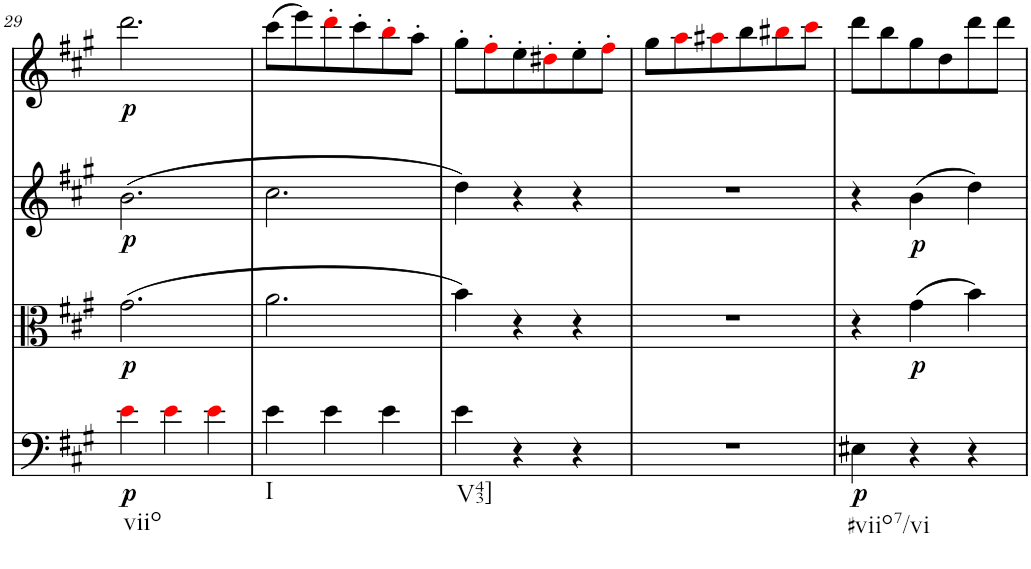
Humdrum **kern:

**kern	**dynam	**kern	**dynam	**kern	**dynam	**kern	**dynam
*part4	*part4	*part3	*part3	*part2	*part2	*part1	*part1
*staff4	*staff4	*staff3	*staff3	*staff2	*staff2	*staff1	*staff1
*I"Violoncello	*	*I"Viola	*	*I"Violin 2	*	*I"Violin 1	*
*I'Vc	*	*I'Vla	*	*I'Vln	*	*I'Vln	*
!!LO:PB:g=z
*clefF4	*	*clefC3	*	*clefG2	*	*clefG2	*
*k[f#c#g#]	*	*k[f#c#g#]	*	*k[f#c#g#]	*	*k[f#c#g#]	*
*M3/4	*	*M3/4	*	*M3/4	*	*M3/4	*
=29	=29	=29	=29	=29	=29	=29	=29
!LO:TX:b:t=viio	!	!	!	!	!	!	!
!	!LO:DY:b	!	!LO:DY:b	!	!LO:DY:b	!	!LO:DY:b
4ei\	p	(2.g#\	p	(2.b\	p	2.ddd\	p
4ei\	.	.	.	.	.	.	.
4ei\	.	.	.	.	.	.	.
=30	=30	=30	=30	=30	=30	=30	=30
!LO:TX:b:t=I	!	!	!	!	!	!	!
4e\	.	2.a\	.	2.cc#\	.	(8ccc#\L	.
.	.	.	.	.	.	8eee\)	.
4e\	.	.	.	.	.	8ddd'i\	.
.	.	.	.	.	.	8ccc#'\	.
4e\	.	.	.	.	.	8bb'i\	.
.	.	.	.	.	.	8aa'\J	.
=31	=31	=31	=31	=31	=31	=31	=31
!LO:TX:b:t=V43]	!	!	!	!	!	!	!
4e\	.	4b\)	.	4dd\)	.	8gg#'\L	.
.	.	.	.	.	.	8ff#'i\	.
4r	.	4r	.	4r	.	8ee'\	.
.	.	.	.	.	.	8dd#X'i\	.
4r	.	4r	.	4r	.	8ee'\	.
.	.	.	.	.	.	8ff#'i\J	.
=32	=32	=32	=32	=32	=32	=32	=32
2.r	.	2.r	.	2.r	.	8gg#\L	.
.	.	.	.	.	.	8aai\	.
.	.	.	.	.	.	8aa#Xi\	.
.	.	.	.	.	.	8bb\	.
.	.	.	.	.	.	8bb#Xi\	.
.	.	.	.	.	.	8ccc#i\J	.
=33	=33	=33	=33	=33	=33	=33	=33
!LO:TX:b:t=#viio7/vi	!	!	!	!	!	!	!
!	!LO:DY:b	!	!	!	!	!	!
4E#X\	p	4r	.	4r	.	8ddd\L	.
.	.	.	.	.	.	8bb\	.
!	!	!	!LO:DY:b	!	!LO:DY:b	!	!
4r	.	(4g#\	p	(4b\	p	8gg#\	.
.	.	.	.	.	.	8dd\	.
4r	.	4b\)	.	4dd\)	.	8ddd\	.
.	.	.	.	.	.	8ddd\J	.
=	=	=	=	=	=	=	=
*-	*-	*-	*-	*-	*-	*-	*-
